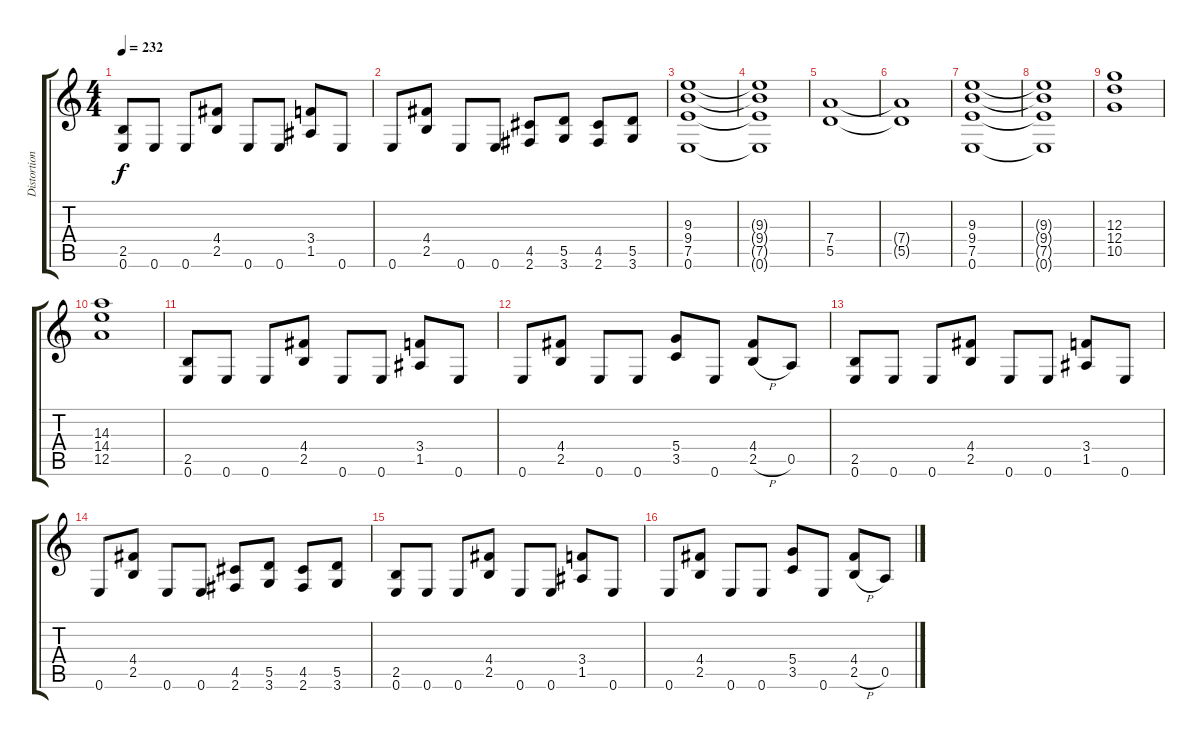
\track ("Distortion Guitar" "Distortion") {instrument distortionguitar}
\staff {score tabs}
\tuning (E4 B3 G3 D3 A2 E2) {hide}
\ts (4 4)
\tempo 232
\clef g2
\ks c
(2.5 0.6).8{dy f} 0.6.8 0.6.8 (4.4 2.5).8 0.6.8 0.6.8 (3.4 1.5).8 0.6.8 |
0.6.8 (4.4 2.5).8 0.6.8 0.6.8 (4.5 2.6).8 (5.5 3.6).8 (4.5 2.6).8 (5.5 3.6).8 |
(9.3 9.4 7.5 0.6).1 |
(9.3{t} 9.4{t} 7.5{t} 0.6{t}).1 |
(7.4 5.5).1 |
(7.4{t} 5.5{t}).1 |
(9.3 9.4 7.5 0.6).1 |
(9.3{t} 9.4{t} 7.5{t} 0.6{t}).1 |
(12.3 12.4 10.5).1 |
(14.3 14.4 12.5).1 |
(2.5 0.6).8 0.6.8 0.6.8 (4.4 2.5).8 0.6.8 0.6.8 (3.4 1.5).8 0.6.8 |
0.6.8 (4.4 2.5).8 0.6.8 0.6.8 (5.4 3.5).8 0.6.8 (4.4 2.5{h}).8 0.5.8 |
(2.5 0.6).8 0.6.8 0.6.8 (4.4 2.5).8 0.6.8 0.6.8 (3.4 1.5).8 0.6.8 |
0.6.8 (4.4 2.5).8 0.6.8 0.6.8 (4.5 2.6).8 (5.5 3.6).8 (4.5 2.6).8 (5.5 3.6).8 |
(2.5 0.6).8 0.6.8 0.6.8 (4.4 2.5).8 0.6.8 0.6.8 (3.4 1.5).8 0.6.8 |
0.6.8 (4.4 2.5).8 0.6.8 0.6.8 (5.4 3.5).8 0.6.8 (4.4 2.5{h}).8 0.5.8
